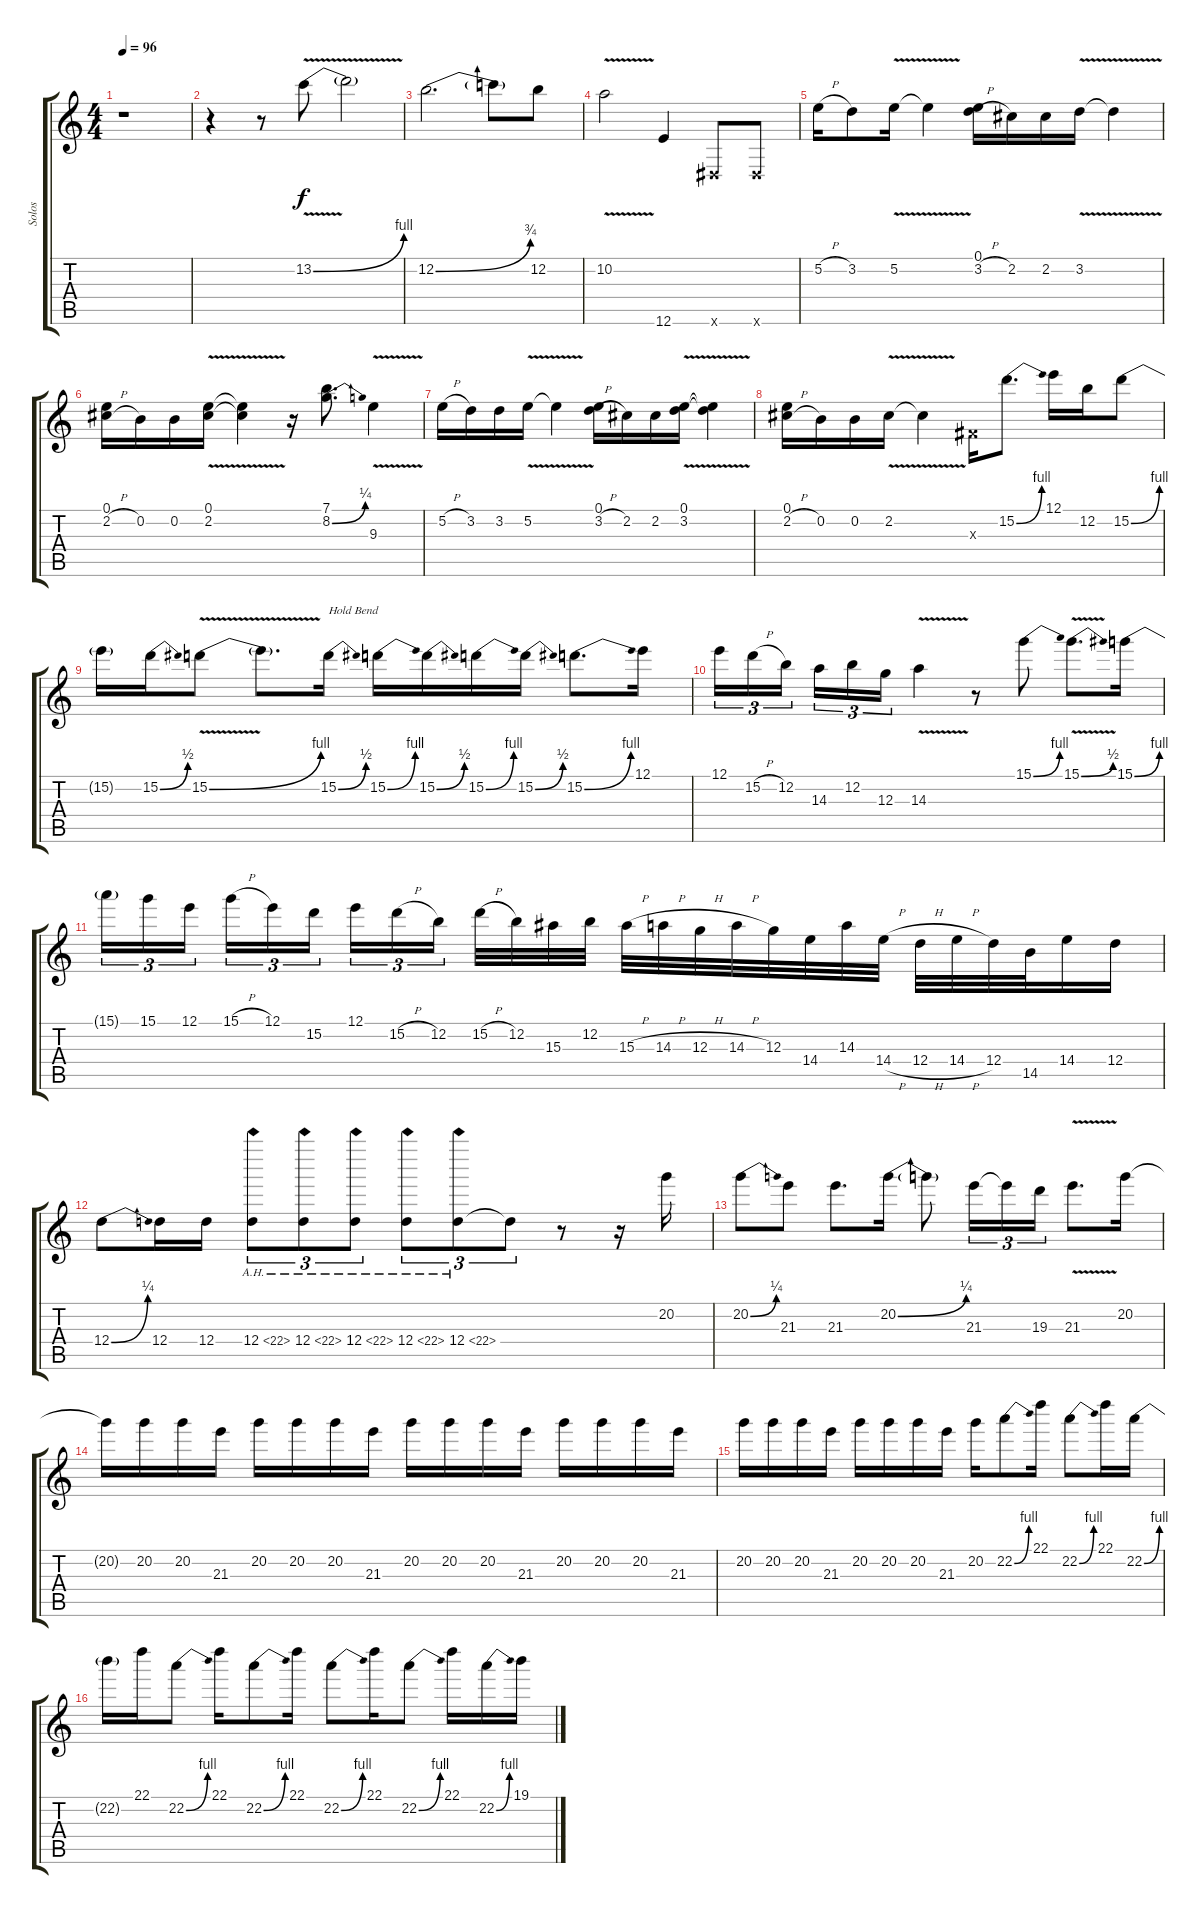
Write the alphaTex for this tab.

\track ("Solos" "Solos") {instrument distortionguitar}
\staff {score tabs}
\tuning (E4 B3 G3 D3 A2 E2) {hide}
\ts (4 4)
\tempo 96
\clef g2
\ks c
r.1{dy f} |
r.4 r.8 13.2{be (bend 0 0 60 4) v}.8 13.2{t}.2 |
12.2{be (bend 0 0 60 3)}.2{d} 12.2{t}.8 12.2.8 |
10.2{v}.2 12.6.4 -1.6{x}.8 -1.6{x}.8 |
5.2{h}.16 3.2.8 5.2{v}.16 5.2{t}.4 (0.1 3.2{h}).16 2.2.16 2.2.16 3.2{v}.16 3.2{t}.4 |
(0.1 2.2{h}).16 0.2.16 0.2.16 (0.1{v} 2.2{v}).16 (0.1{t} 2.2{t}).4 r.16 (7.1 8.2{be (bend 0 0 60 1)}).8{d} 9.3{v}.4 |
5.2{h}.16 3.2.16 3.2.16 5.2{v}.16 5.2{t}.4 (0.1 3.2{h}).16 2.2.16 2.2.16 (0.1{v} 3.2{v}).16 (0.1{t} 3.2{t}).4 |
(0.1 2.2{h}).16 0.2.16 0.2.16 2.2{v}.16 2.2{t}.4 -1.3{x}.16 15.2{be (bend 0 0 60 4)}.8{d} 12.1.16 12.2.16 15.2{be (bend 0 0 60 4)}.8 |
15.2{t}.16 15.2{be (bend 0 0 60 2)}.16 15.2{be (bend 0 0 60 4) v}.8 15.2{t}.8{d} 15.2{be (bend 0 0 60 2)}.16{txt "Hold Bend"} 15.2{be (bend 0 0 60 4)}.16 15.2{be (bend 0 0 60 2)}.16 15.2{be (bend 0 0 60 4)}.16 15.2{be (bend 0 0 60 2)}.16 15.2{be (bend 0 0 60 4)}.8{d} 12.1.16 |
12.1.16{tu (3 2)} 15.2{h}.16{tu (3 2)} 12.2.16{tu (3 2)} 14.3.16{tu (3 2)} 12.2.16{tu (3 2)} 12.3.16{tu (3 2)} 14.3{v}.4 r.8 15.1{be (bend 0 0 60 4)}.8 15.1{be (bend 0 0 60 2) v}.8{d} 15.1{be (bend 0 0 60 4)}.16 |
15.1{t}.16{tu (3 2)} 15.1.16{tu (3 2)} 12.1.16{tu (3 2)} 15.1{h}.16{tu (3 2)} 12.1.16{tu (3 2)} 15.2.16{tu (3 2)} 12.1.16{tu (3 2)} 15.2{h}.16{tu (3 2)} 12.2.16{tu (3 2)} 15.2{h}.32 12.2.32 15.3.32 12.2.32 15.3{h}.32 14.3{h}.32 12.3{h}.32 14.3{h}.32 12.3.32 14.4.32 14.3.32 14.4{h}.32 12.4{h}.32 14.4{h}.32 12.4.32 14.5.32 14.4.16 12.4.16 |
12.4{be (bend 0 0 60 1)}.8 12.4.16 12.4.16 12.4{ah 10}.8{tu (3 2)} 12.4{ah 10}.8{tu (3 2)} 12.4{ah 10}.8{tu (3 2)} 12.4{ah 10}.8{tu (3 2)} 12.4{ah 10}.8{tu (3 2)} 12.4{t}.8{tu (3 2)} r.8 r.16 20.2.16 |
20.2{be (bend 0 0 60 1)}.8 21.3.8 21.3.8{d} 20.2{be (bend 0 0 60 1)}.16 20.2{t}.8 21.3.16{tu (3 2)} 21.3{t}.16{tu (3 2)} 19.3.16{tu (3 2)} 21.3{v}.8{d} 20.2.16 |
20.2{t}.16 20.2.16 20.2.16 21.3.16 20.2.16 20.2.16 20.2.16 21.3.16 20.2.16 20.2.16 20.2.16 21.3.16 20.2.16 20.2.16 20.2.16 21.3.16 |
20.2.16 20.2.16 20.2.16 21.3.16 20.2.16 20.2.16 20.2.16 21.3.16 20.2.16 22.2{be (bend 0 0 60 4)}.8 22.1.16 22.2{be (bend 0 0 60 4)}.8 22.1.16 22.2{be (bend 0 0 60 4)}.16 |
22.2{t}.16 22.1.16 22.2{be (bend 0 0 60 4)}.8 22.1.16 22.2{be (bend 0 0 60 4)}.8 22.1.16 22.2{be (bend 0 0 60 4)}.8 22.1.16 22.2{be (bend 0 0 60 4)}.8 22.1.16 22.2{be (bend 0 0 60 4)}.16 19.1.16
